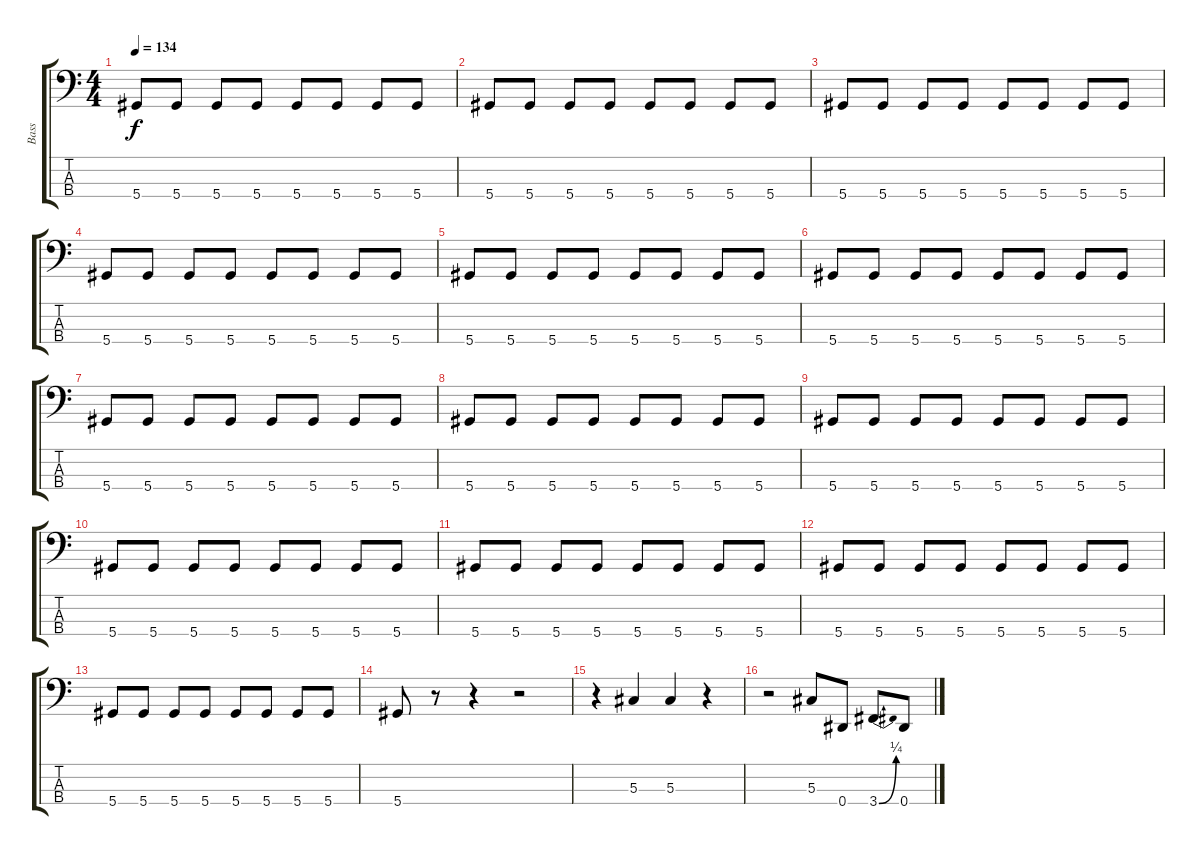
\track ("Bass" "Bass") {instrument electricbasspick}
\staff {score tabs}
\tuning (Gb2 Db2 Ab1 Eb1) {hide}
\ts (4 4)
\tempo 134
\clef f4
\ks c
5.4.8{dy f} 5.4.8 5.4.8 5.4.8 5.4.8 5.4.8 5.4.8 5.4.8 |
5.4.8 5.4.8 5.4.8 5.4.8 5.4.8 5.4.8 5.4.8 5.4.8 |
5.4.8 5.4.8 5.4.8 5.4.8 5.4.8 5.4.8 5.4.8 5.4.8 |
5.4.8 5.4.8 5.4.8 5.4.8 5.4.8 5.4.8 5.4.8 5.4.8 |
5.4.8 5.4.8 5.4.8 5.4.8 5.4.8 5.4.8 5.4.8 5.4.8 |
5.4.8 5.4.8 5.4.8 5.4.8 5.4.8 5.4.8 5.4.8 5.4.8 |
5.4.8 5.4.8 5.4.8 5.4.8 5.4.8 5.4.8 5.4.8 5.4.8 |
5.4.8 5.4.8 5.4.8 5.4.8 5.4.8 5.4.8 5.4.8 5.4.8 |
5.4.8 5.4.8 5.4.8 5.4.8 5.4.8 5.4.8 5.4.8 5.4.8 |
5.4.8 5.4.8 5.4.8 5.4.8 5.4.8 5.4.8 5.4.8 5.4.8 |
5.4.8 5.4.8 5.4.8 5.4.8 5.4.8 5.4.8 5.4.8 5.4.8 |
5.4.8 5.4.8 5.4.8 5.4.8 5.4.8 5.4.8 5.4.8 5.4.8 |
5.4.8 5.4.8 5.4.8 5.4.8 5.4.8 5.4.8 5.4.8 5.4.8 |
5.4.8 r.8 r.4 r.2 |
r.4 5.3.4 5.3.4 r.4 |
r.2 5.3.8 0.4.8 3.4{be (bend 0 0 60 1)}.8 0.4.8
